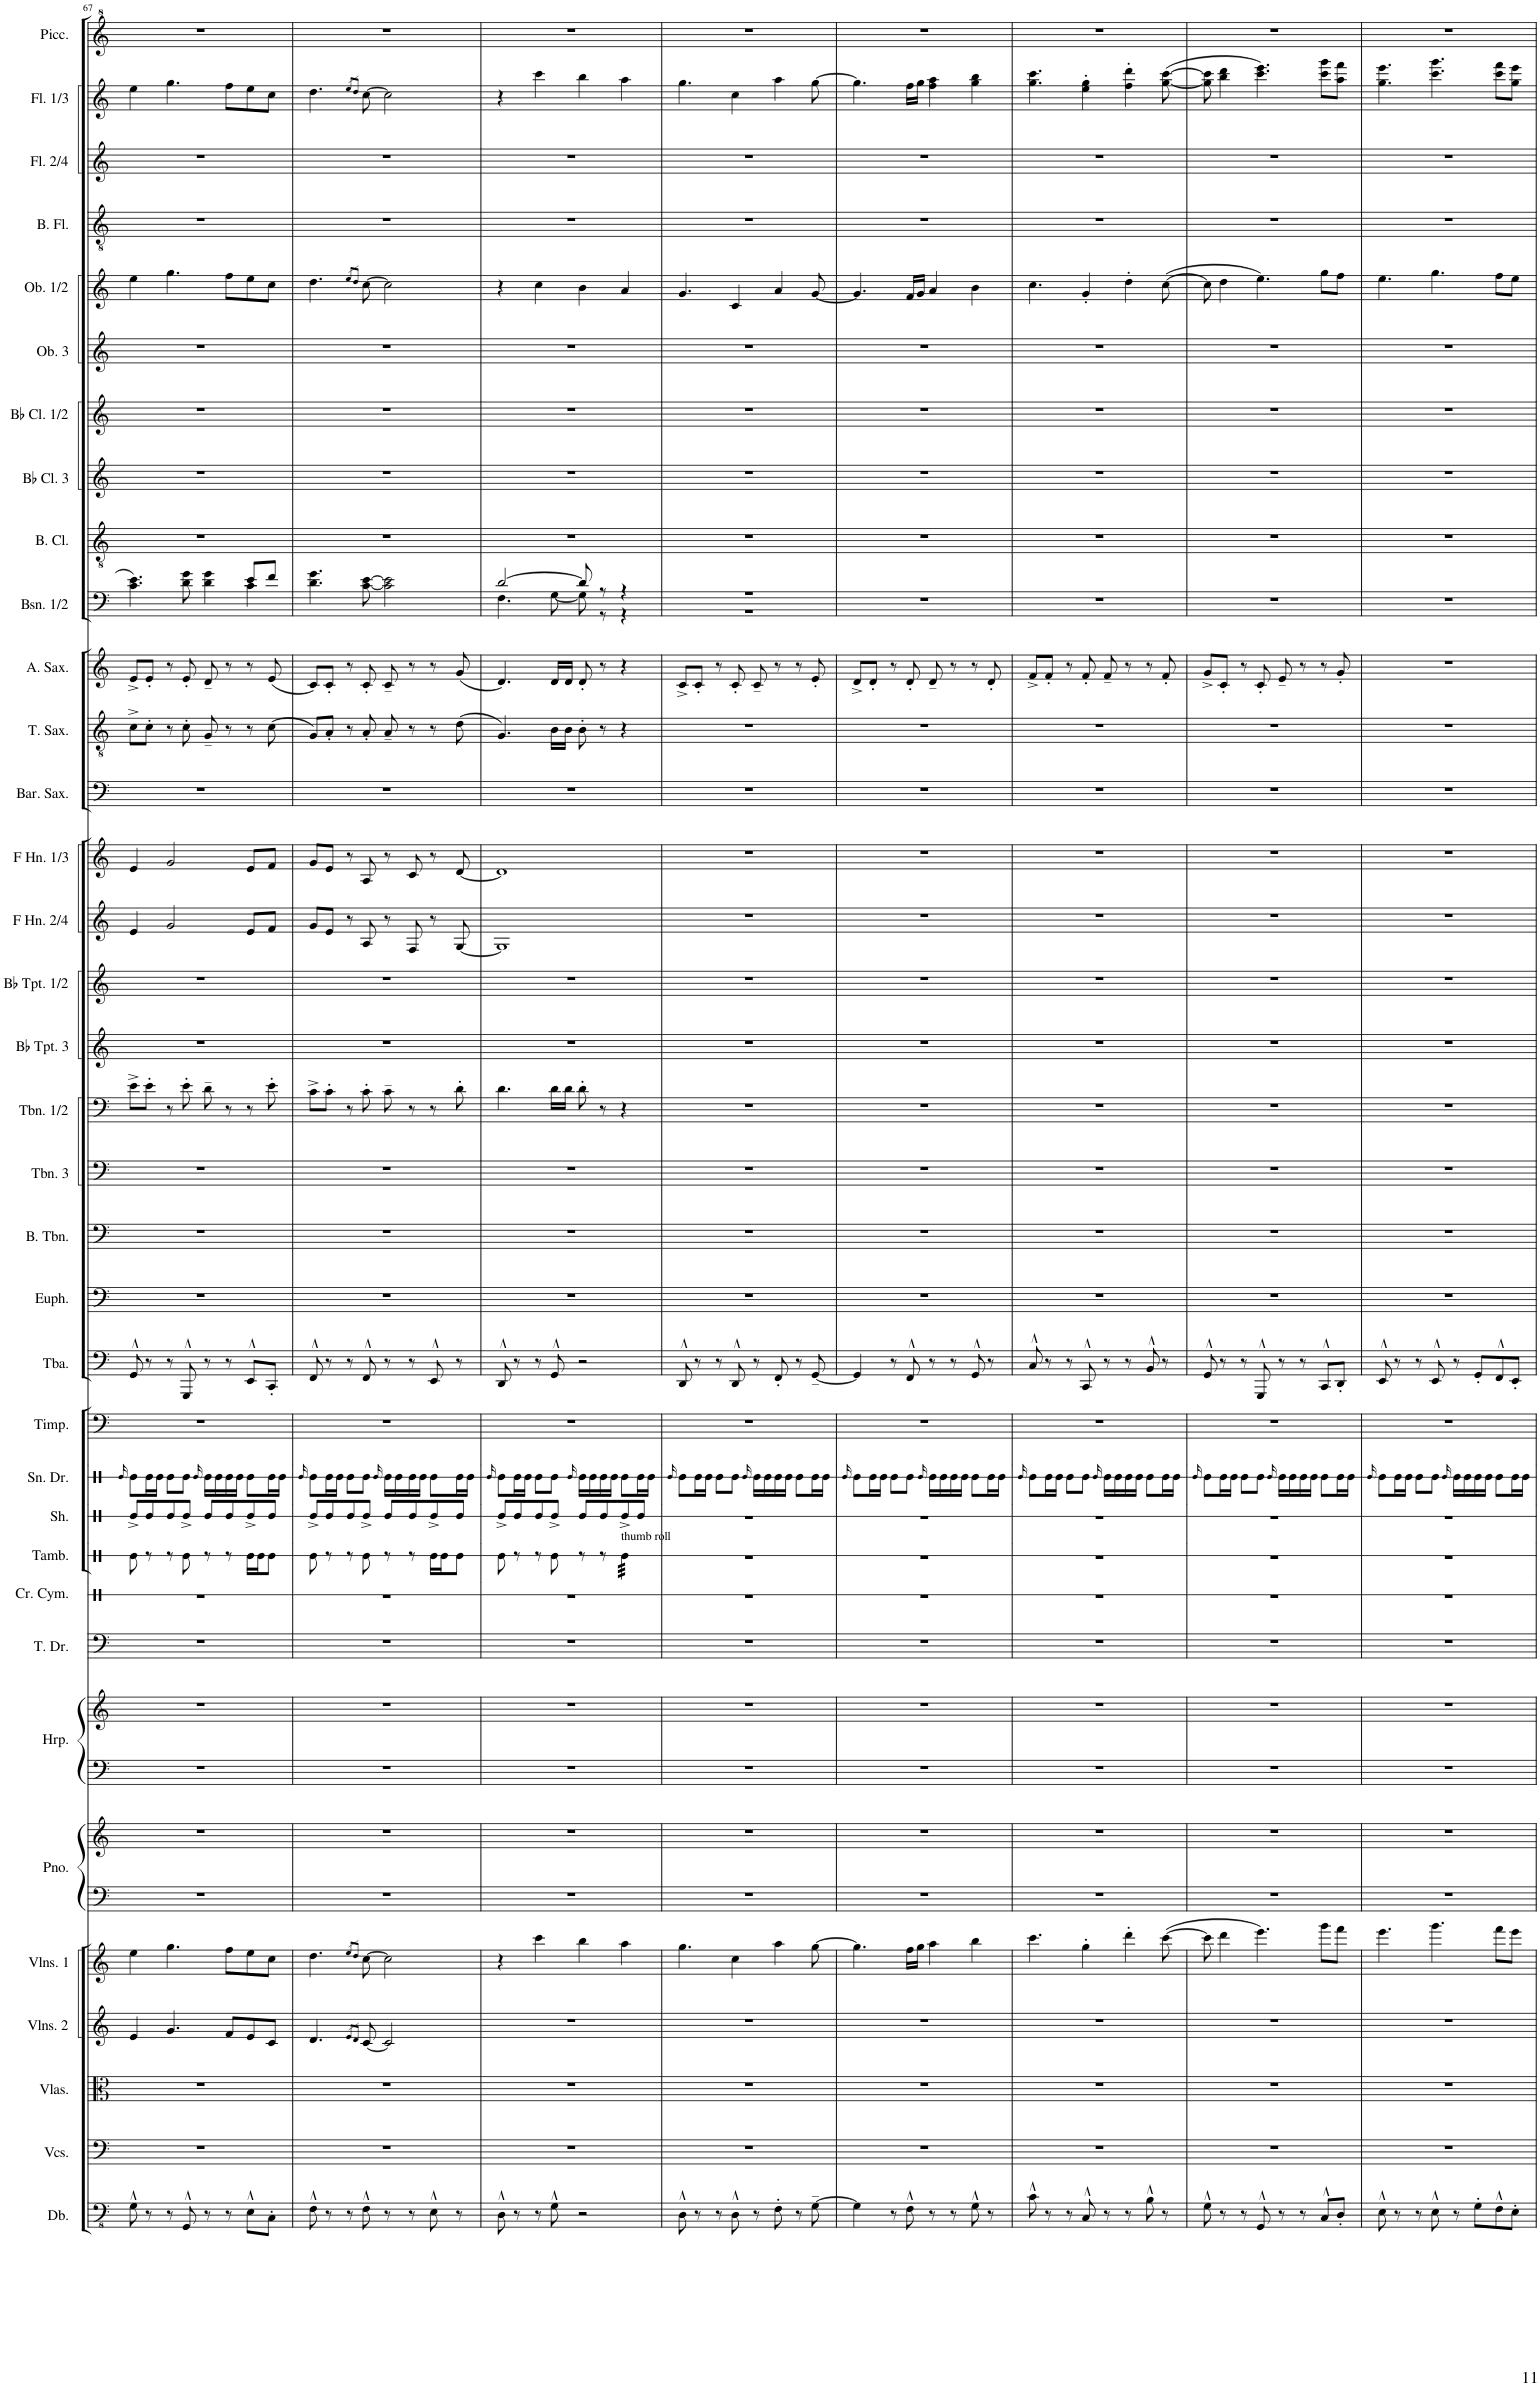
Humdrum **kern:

**kern	**kern	**kern	**kern	**kern	**kern	**kern	**kern	**kern	**kern	**kern	**kern	**kern	**kern	**kern	**kern	**kern	**kern	**kern	**kern	**kern	**kern	**kern	**kern	**kern	**kern	**kern	**kern	**kern	**kern	**kern	**kern	**kern	**kern	**kern	**kern	**kern
*part35	*part34	*part33	*part32	*part31	*part30	*part30	*part29	*part29	*part28	*part27	*part26	*part25	*part24	*part23	*part22	*part21	*part20	*part19	*part18	*part17	*part16	*part15	*part14	*part13	*part12	*part11	*part10	*part9	*part8	*part7	*part6	*part5	*part4	*part3	*part2	*part1
*staff37	*staff36	*staff35	*staff34	*staff33	*staff32	*staff31	*staff30	*staff29	*staff28	*staff27	*staff26	*staff25	*staff24	*staff23	*staff22	*staff21	*staff20	*staff19	*staff18	*staff17	*staff16	*staff15	*staff14	*staff13	*staff12	*staff11	*staff10	*staff9	*staff8	*staff7	*staff6	*staff5	*staff4	*staff3	*staff2	*staff1
*I"Double Bass  (Opt. Electric Bass)	*I"Violoncellos	*I"Violas	*I"Violins 2	*I"Violins 1	*I"Piano	*	*I"Harp	*	*I"Taiko Drums	*I"Crash Cymbal	*I"Tambourine	*I"Shaker	*I"Snare Drum	*I"Timpani	*I"Tuba	*I"Euphonium	*I"Bass Trombone	*I"Trombone 3	*I"Trombone 1/2	*I"Bb Trumpet 3	*I"Bb Trumpet 1/2	*I"F Horn 2/4	*I"F Horn 1/3	*I"Baritone Saxophone	*I"Tenor Saxophone	*I"Alto Saxophone	*I"Bassoon 1/2	*I"Bass Clarinet	*I"Bb Clarinet 3	*I"Bb Clarinet 1/2	*I"Oboe 3	*I"Oboe 1/2	*I"Bass Flute	*I"Flute 2/4	*I"Flute 1/3	*I"Piccolo
*I'Db.	*I'Vcs.	*I'Vlas.	*I'Vlns. 2	*I'Vlns. 1	*I'Pno.	*	*I'Hrp.	*	*I'T. Dr.	*I'Cr. Cym.	*I'Tamb.	*I'Sh.	*I'Sn. Dr.	*I'Timp.	*I'Tba.	*I'Euph.	*I'B. Tbn.	*I'Tbn. 3	*I'Tbn. 1/2	*I'Bb Tpt. 3	*I'Bb Tpt. 1/2	*I'F Hn. 2/4	*I'F Hn. 1/3	*I'Bar. Sax.	*I'T. Sax.	*I'A. Sax.	*I'Bsn. 1/2	*I'B. Cl.	*I'Bb Cl. 3	*I'Bb Cl. 1/2	*I'Ob. 3	*I'Ob. 1/2	*I'B. Fl.	*I'Fl. 2/4	*I'Fl. 1/3	*I'Picc.
!!LO:PB:g=z
*clefFv4	*clefF4	*clefC3	*clefG2	*clefG2	*clefF4	*clefG2	*clefF4	*clefG2	*clefF4	*clefX	*clefX	*clefX	*clefX	*clefF4	*clefF4	*clefF4	*clefF4	*clefF4	*clefF4	*clefG2	*clefG2	*clefG2	*clefG2	*clefF4	*clefGv2	*clefG2	*clefF4	*clefGv2	*clefG2	*clefG2	*clefG2	*clefG2	*clefGv2	*clefG2	*clefG2	*clefG^2
*	*	*	*	*	*	*	*	*	*	*	*	*	*	*	*	*	*	*	*	*ITrd1c2	*ITrd1c2	*ITrd4c7	*ITrd4c7	*ITrd12c21	*ITrd8c14	*ITrd5c9	*	*ITrd8c14	*ITrd1c2	*ITrd1c2	*	*	*	*	*	*ITrd-7c-12
*k[]	*k[]	*k[]	*k[]	*k[]	*k[]	*k[]	*k[]	*k[]	*k[]	*k[]	*k[]	*k[]	*k[]	*k[]	*k[]	*k[]	*k[]	*k[]	*k[]	*k[]	*k[]	*k[]	*k[]	*k[]	*k[]	*k[]	*k[]	*k[]	*k[]	*k[]	*k[]	*k[]	*k[]	*k[]	*k[]	*k[]
*M4/4	*M4/4	*M4/4	*M4/4	*M4/4	*M4/4	*M4/4	*M4/4	*M4/4	*M4/4	*M4/4	*M4/4	*M4/4	*M4/4	*M4/4	*M4/4	*M4/4	*M4/4	*M4/4	*M4/4	*M4/4	*M4/4	*M4/4	*M4/4	*M4/4	*M4/4	*M4/4	*M4/4	*M4/4	*M4/4	*M4/4	*M4/4	*M4/4	*M4/4	*M4/4	*M4/4	*M4/4
=67	=67	=67	=67	=67	=67	=67	=67	=67	=67	=67	=67	=67	=67	=67	=67	=67	=67	=67	=67	=67	=67	=67	=67	=67	=67	=67	=67	=67	=67	=67	=67	=67	=67	=67	=67	=67
.	.	.	.	.	.	.	.	.	.	.	.	.	16qRe/	.	.	.	.	.	.	.	.	.	.	.	.	.	.	.	.	.	.	.	.	.	.	.
*	*	*	*	*	*	*	*	*	*	*	*	*	*	*	*	*	*	*	*	*	*	*	*	*	*	*	*^	*	*	*	*	*	*	*	*	*
8GG^^\	1r	1r	4e/	4ee\	1r	1r	1r	1r	1r	1r	8Re\	8Re^/L	8Re\L	1r	8GG^^/	1r	1r	1r	8e^\L	1r	1r	4e/	4e/	1r	8c^\L	8e^/L	4.c\ 4.e\	2.ryy	1r	1r	1r	1r	4ee\	1r	1r	4ee\	1r
8r	.	.	.	.	.	.	.	.	.	.	8r	8Re/	16Re\L	.	8r	.	.	.	8e'\J	.	.	.	.	.	8c'\J	8e'/J	.	.	.	.	.	.	.	.	.	.	.
.	.	.	.	.	.	.	.	.	.	.	.	.	16Re\JJ	.	.	.	.	.	.	.	.	.	.	.	.	.	.	.	.	.	.	.	.	.	.	.	.
8r	.	.	4.g/	4.gg\	.	.	.	.	.	.	8r	8Re/	8Re\L	.	8r	.	.	.	8r	.	.	2g/	2g/	.	8r	8r	.	.	.	.	.	.	4.gg\	.	.	4.gg\	.
8GGG^^/	.	.	.	.	.	.	.	.	.	.	8Re\	8Re^/J	8Re\J	.	8GGG^^/	.	.	.	8e'\	.	.	.	.	.	8c'\	8e'/	8d\ 8g\	.	.	.	.	.	.	.	.	.	.
.	.	.	.	.	.	.	.	.	.	.	.	.	16qRe/	.	.	.	.	.	.	.	.	.	.	.	.	.	.	.	.	.	.	.	.	.	.	.	.
8r	.	.	.	.	.	.	.	.	.	.	8r	8Re/L	16Re\LL	.	8r	.	.	.	8d~\	.	.	.	.	.	8G~/	8d~/	4d\ 4g\	.	.	.	.	.	.	.	.	.	.
.	.	.	.	.	.	.	.	.	.	.	.	.	16Re\	.	.	.	.	.	.	.	.	.	.	.	.	.	.	.	.	.	.	.	.	.	.	.	.
8r	.	.	8f/L	8ff\L	.	.	.	.	.	.	8r	8Re/	16Re\	.	8r	.	.	.	8r	.	.	.	.	.	8r	8r	.	.	.	.	.	.	8ff\L	.	.	8ff\L	.
.	.	.	.	.	.	.	.	.	.	.	.	.	16Re\JJ	.	.	.	.	.	.	.	.	.	.	.	.	.	.	.	.	.	.	.	.	.	.	.	.
8EE^^\L	.	.	8e/	8ee\	.	.	.	.	.	.	16Re\LL	8Re^/	8Re\L	.	8EE^^/L	.	.	.	8r	.	.	8e/L	8e/L	.	8r	8r	8e/L	4c\	.	.	.	.	8ee\	.	.	8ee\	.
.	.	.	.	.	.	.	.	.	.	.	16Re\J	.	.	.	.	.	.	.	.	.	.	.	.	.	.	.	.	.	.	.	.	.	.	.	.	.	.
8CC'\J	.	.	8c/J	8cc\J	.	.	.	.	.	.	8Re\J	8Re/J	16Re\L	.	8CC'/J	.	.	.	8e'\	.	.	8f/J	8f/J	.	(8c\	(8e/	8f/J	.	.	.	.	.	8cc\J	.	.	8cc\J	.
.	.	.	.	.	.	.	.	.	.	.	.	.	16Re\JJ	.	.	.	.	.	.	.	.	.	.	.	.	.	.	.	.	.	.	.	.	.	.	.	.
*	*	*	*	*	*	*	*	*	*	*	*	*	*	*	*	*	*	*	*	*	*	*	*	*	*	*	*v	*v	*	*	*	*	*	*	*	*	*
=68	=68	=68	=68	=68	=68	=68	=68	=68	=68	=68	=68	=68	=68	=68	=68	=68	=68	=68	=68	=68	=68	=68	=68	=68	=68	=68	=68	=68	=68	=68	=68	=68	=68	=68	=68	=68
.	.	.	.	.	.	.	.	.	.	.	.	.	16qRe/	.	.	.	.	.	.	.	.	.	.	.	.	.	.	.	.	.	.	.	.	.	.	.
8FF^^\	1r	1r	4.d/	4.dd\	1r	1r	1r	1r	1r	1r	8Re\	8Re^/L	8Re\L	1r	8FF^^/	1r	1r	1r	8c^\L	1r	1r	8g/L	8g/L	1r	8G/L)	8c/L)	4.d\ 4.g\	1r	1r	1r	1r	4.dd\	1r	1r	4.dd\	1r
8r	.	.	.	.	.	.	.	.	.	.	8r	8Re/	16Re\L	.	8r	.	.	.	8c'\J	.	.	8e/J	8e/J	.	8A'/J	8c'/J	.	.	.	.	.	.	.	.	.	.
.	.	.	.	.	.	.	.	.	.	.	.	.	16Re\JJ	.	.	.	.	.	.	.	.	.	.	.	.	.	.	.	.	.	.	.	.	.	.	.
8r	.	.	.	.	.	.	.	.	.	.	8r	8Re/	8Re\L	.	8r	.	.	.	8r	.	.	8r	8r	.	8r	8r	.	.	.	.	.	.	.	.	.	.
.	.	.	8qe/L	8qee/L	.	.	.	.	.	.	.	.	.	.	.	.	.	.	.	.	.	.	.	.	.	.	.	.	.	.	.	8qee/L	.	.	8qee/L	.
.	.	.	8qd/J	8qdd/J	.	.	.	.	.	.	.	.	.	.	.	.	.	.	.	.	.	.	.	.	.	.	.	.	.	.	.	8qdd/J	.	.	8qdd/J	.
8FF^^\	.	.	[8c/	[8cc\	.	.	.	.	.	.	8Re\	8Re^/J	8Re\J	.	8FF^^/	.	.	.	8c'\	.	.	8A/	8A/	.	8A'/	8c'/	[8c\ [>8e\	.	.	.	.	[8cc\	.	.	[8cc\	.
.	.	.	.	.	.	.	.	.	.	.	.	.	16qRe/	.	.	.	.	.	.	.	.	.	.	.	.	.	.	.	.	.	.	.	.	.	.	.
8r	.	.	2c/]	2cc\]	.	.	.	.	.	.	8r	8Re/L	16Re\LL	.	8r	.	.	.	8c~\	.	.	8r	8r	.	8A~/	8c~/	2c\] 2e\]	.	.	.	.	2cc\]	.	.	2cc\]	.
.	.	.	.	.	.	.	.	.	.	.	.	.	16Re\	.	.	.	.	.	.	.	.	.	.	.	.	.	.	.	.	.	.	.	.	.	.	.
8r	.	.	.	.	.	.	.	.	.	.	8r	8Re/	16Re\	.	8r	.	.	.	8r	.	.	8F/	8c/	.	8r	8r	.	.	.	.	.	.	.	.	.	.
.	.	.	.	.	.	.	.	.	.	.	.	.	16Re\JJ	.	.	.	.	.	.	.	.	.	.	.	.	.	.	.	.	.	.	.	.	.	.	.
8EE^^\	.	.	.	.	.	.	.	.	.	.	16Re\LL	8Re^/	8Re\L	.	8EE^^/	.	.	.	8r	.	.	8r	8r	.	8r	8r	.	.	.	.	.	.	.	.	.	.
.	.	.	.	.	.	.	.	.	.	.	16Re\J	.	.	.	.	.	.	.	.	.	.	.	.	.	.	.	.	.	.	.	.	.	.	.	.	.
8r	.	.	.	.	.	.	.	.	.	.	8Re\J	8Re/J	16Re\L	.	8r	.	.	.	8d'\	.	.	[8G/	[8d/	.	(8d\	(8g/	.	.	.	.	.	.	.	.	.	.
.	.	.	.	.	.	.	.	.	.	.	.	.	16Re\JJ	.	.	.	.	.	.	.	.	.	.	.	.	.	.	.	.	.	.	.	.	.	.	.
=69	=69	=69	=69	=69	=69	=69	=69	=69	=69	=69	=69	=69	=69	=69	=69	=69	=69	=69	=69	=69	=69	=69	=69	=69	=69	=69	=69	=69	=69	=69	=69	=69	=69	=69	=69	=69
.	.	.	.	.	.	.	.	.	.	.	.	.	16qRe/	.	.	.	.	.	.	.	.	.	.	.	.	.	.	.	.	.	.	.	.	.	.	.
*	*	*	*	*	*	*	*	*	*	*	*	*	*	*	*	*	*	*	*	*	*	*	*	*	*	*	*^	*	*	*	*	*	*	*	*	*
8DD^^\	1r	1r	1r	4r	1r	1r	1r	1r	1r	1r	8Re\	8Re^/L	8Re\L	1r	8DD^^/	1r	1r	1r	4.d\	1r	1r	1G]	1d]	1r	4.G/)	4.d/)	[2d/	4.F\	1r	1r	1r	1r	4r	1r	1r	4r	1r
8r	.	.	.	.	.	.	.	.	.	.	8r	8Re/	16Re\L	.	8r	.	.	.	.	.	.	.	.	.	.	.	.	.	.	.	.	.	.	.	.	.	.
.	.	.	.	.	.	.	.	.	.	.	.	.	16Re\JJ	.	.	.	.	.	.	.	.	.	.	.	.	.	.	.	.	.	.	.	.	.	.	.	.
8r	.	.	.	4ccc\	.	.	.	.	.	.	8r	8Re/	8Re\L	.	8r	.	.	.	.	.	.	.	.	.	.	.	.	.	.	.	.	.	4cc\	.	.	4ccc\	.
8GG^^\	.	.	.	.	.	.	.	.	.	.	8Re\	8Re^/J	8Re\J	.	8GG^^/	.	.	.	16d\LL	.	.	.	.	.	16B\LL	16d/LL	.	[8G\	.	.	.	.	.	.	.	.	.
.	.	.	.	.	.	.	.	.	.	.	.	.	.	.	.	.	.	.	16d\JJ	.	.	.	.	.	16B\JJ	16d/JJ	.	.	.	.	.	.	.	.	.	.	.
.	.	.	.	.	.	.	.	.	.	.	.	.	16qRe/	.	.	.	.	.	.	.	.	.	.	.	.	.	.	.	.	.	.	.	.	.	.	.	.
2r	.	.	.	4bb\	.	.	.	.	.	.	8r	8Re/L	16Re\LL	.	2r	.	.	.	8d'\	.	.	.	.	.	8B'\	8d'/	8d/]	8G\]	.	.	.	.	4b\	.	.	4bb\	.
.	.	.	.	.	.	.	.	.	.	.	.	.	16Re\	.	.	.	.	.	.	.	.	.	.	.	.	.	.	.	.	.	.	.	.	.	.	.	.
.	.	.	.	.	.	.	.	.	.	.	8r	8Re/	16Re\	.	.	.	.	.	8r	.	.	.	.	.	8r	8r	8r	8r	.	.	.	.	.	.	.	.	.
.	.	.	.	.	.	.	.	.	.	.	.	.	16Re\JJ	.	.	.	.	.	.	.	.	.	.	.	.	.	.	.	.	.	.	.	.	.	.	.	.
!	!	!	!	!	!	!	!	!	!	!	!LO:TX:a:t=thumb roll	!	!	!	!	!	!	!	!	!	!	!	!	!	!	!	!	!	!	!	!	!	!	!	!	!	!
*	*	*	*	*	*	*	*	*	*	*	*tremolo	*	*	*	*	*	*	*	*	*	*	*	*	*	*	*	*	*	*	*	*	*	*	*	*	*	*
.	.	.	.	4aa\	.	.	.	.	.	.	32Re\LLL	8Re^/	8Re\L	.	.	.	.	.	4r	.	.	.	.	.	4r	4r	4r	4r	.	.	.	.	4a/	.	.	4aa\	.
.	.	.	.	.	.	.	.	.	.	.	32Re\	.	.	.	.	.	.	.	.	.	.	.	.	.	.	.	.	.	.	.	.	.	.	.	.	.	.
.	.	.	.	.	.	.	.	.	.	.	32Re\	.	.	.	.	.	.	.	.	.	.	.	.	.	.	.	.	.	.	.	.	.	.	.	.	.	.
.	.	.	.	.	.	.	.	.	.	.	32Re\	.	.	.	.	.	.	.	.	.	.	.	.	.	.	.	.	.	.	.	.	.	.	.	.	.	.
.	.	.	.	.	.	.	.	.	.	.	32Re\	8Re/J	16Re\L	.	.	.	.	.	.	.	.	.	.	.	.	.	.	.	.	.	.	.	.	.	.	.	.
.	.	.	.	.	.	.	.	.	.	.	32Re\	.	.	.	.	.	.	.	.	.	.	.	.	.	.	.	.	.	.	.	.	.	.	.	.	.	.
.	.	.	.	.	.	.	.	.	.	.	32Re\	.	16Re\JJ	.	.	.	.	.	.	.	.	.	.	.	.	.	.	.	.	.	.	.	.	.	.	.	.
.	.	.	.	.	.	.	.	.	.	.	32Re\JJJ	.	.	.	.	.	.	.	.	.	.	.	.	.	.	.	.	.	.	.	.	.	.	.	.	.	.
*	*	*	*	*	*	*	*	*	*	*	*Xtremolo	*	*	*	*	*	*	*	*	*	*	*	*	*	*	*	*	*	*	*	*	*	*	*	*	*	*
=70	=70	=70	=70	=70	=70	=70	=70	=70	=70	=70	=70	=70	=70	=70	=70	=70	=70	=70	=70	=70	=70	=70	=70	=70	=70	=70	=70	=70	=70	=70	=70	=70	=70	=70	=70	=70	=70
.	.	.	.	.	.	.	.	.	.	.	.	.	16qRe/	.	.	.	.	.	.	.	.	.	.	.	.	.	.	.	.	.	.	.	.	.	.	.	.
8DD^^\	1r	1r	1r	4.gg\	1r	1r	1r	1r	1r	1r	1r	1r	8Re\L	1r	8DD^^/	1r	1r	1r	1r	1r	1r	1r	1r	1r	1r	8c^/L	1r	1r	1r	1r	1r	1r	4.g/	1r	1r	4.gg\	1r
8r	.	.	.	.	.	.	.	.	.	.	.	.	16Re\L	.	8r	.	.	.	.	.	.	.	.	.	.	8c'/J	.	.	.	.	.	.	.	.	.	.	.
.	.	.	.	.	.	.	.	.	.	.	.	.	16Re\JJ	.	.	.	.	.	.	.	.	.	.	.	.	.	.	.	.	.	.	.	.	.	.	.	.
8r	.	.	.	.	.	.	.	.	.	.	.	.	8Re\L	.	8r	.	.	.	.	.	.	.	.	.	.	8r	.	.	.	.	.	.	.	.	.	.	.
8DD^^\	.	.	.	4cc\	.	.	.	.	.	.	.	.	8Re\J	.	8DD^^/	.	.	.	.	.	.	.	.	.	.	8c'/	.	.	.	.	.	.	4c/	.	.	4cc\	.
.	.	.	.	.	.	.	.	.	.	.	.	.	16qRe/	.	.	.	.	.	.	.	.	.	.	.	.	.	.	.	.	.	.	.	.	.	.	.	.
8r	.	.	.	.	.	.	.	.	.	.	.	.	16Re\LL	.	8r	.	.	.	.	.	.	.	.	.	.	8c~/	.	.	.	.	.	.	.	.	.	.	.
.	.	.	.	.	.	.	.	.	.	.	.	.	16Re\	.	.	.	.	.	.	.	.	.	.	.	.	.	.	.	.	.	.	.	.	.	.	.	.
8FF'\	.	.	.	4aa\	.	.	.	.	.	.	.	.	16Re\	.	8FF'/	.	.	.	.	.	.	.	.	.	.	8r	.	.	.	.	.	.	4a/	.	.	4aa\	.
.	.	.	.	.	.	.	.	.	.	.	.	.	16Re\JJ	.	.	.	.	.	.	.	.	.	.	.	.	.	.	.	.	.	.	.	.	.	.	.	.
8r	.	.	.	.	.	.	.	.	.	.	.	.	8Re\L	.	8r	.	.	.	.	.	.	.	.	.	.	8r	.	.	.	.	.	.	.	.	.	.	.
[8GG~\	.	.	.	[8gg\	.	.	.	.	.	.	.	.	16Re\L	.	[8GG~/	.	.	.	.	.	.	.	.	.	.	8e'/	.	.	.	.	.	.	[8g/	.	.	[8gg\	.
.	.	.	.	.	.	.	.	.	.	.	.	.	16Re\JJ	.	.	.	.	.	.	.	.	.	.	.	.	.	.	.	.	.	.	.	.	.	.	.	.
*	*	*	*	*	*	*	*	*	*	*	*	*	*	*	*	*	*	*	*	*	*	*	*	*	*	*	*v	*v	*	*	*	*	*	*	*	*	*
=71	=71	=71	=71	=71	=71	=71	=71	=71	=71	=71	=71	=71	=71	=71	=71	=71	=71	=71	=71	=71	=71	=71	=71	=71	=71	=71	=71	=71	=71	=71	=71	=71	=71	=71	=71	=71
.	.	.	.	.	.	.	.	.	.	.	.	.	16qRe/	.	.	.	.	.	.	.	.	.	.	.	.	.	.	.	.	.	.	.	.	.	.	.
4GG\]	1r	1r	1r	4.gg\]	1r	1r	1r	1r	1r	1r	1r	1r	8Re\L	1r	4GG/]	1r	1r	1r	1r	1r	1r	1r	1r	1r	1r	8d^/L	1r	1r	1r	1r	1r	4.g/]	1r	1r	4.gg\]	1r
.	.	.	.	.	.	.	.	.	.	.	.	.	16Re\L	.	.	.	.	.	.	.	.	.	.	.	.	8d'/J	.	.	.	.	.	.	.	.	.	.
.	.	.	.	.	.	.	.	.	.	.	.	.	16Re\JJ	.	.	.	.	.	.	.	.	.	.	.	.	.	.	.	.	.	.	.	.	.	.	.
8r	.	.	.	.	.	.	.	.	.	.	.	.	8Re\L	.	8r	.	.	.	.	.	.	.	.	.	.	8r	.	.	.	.	.	.	.	.	.	.
8FF^^\	.	.	.	16ff\LL	.	.	.	.	.	.	.	.	8Re\J	.	8FF^^/	.	.	.	.	.	.	.	.	.	.	8d'/	.	.	.	.	.	16f/LL	.	.	16ff\LL	.
.	.	.	.	16gg\JJ	.	.	.	.	.	.	.	.	.	.	.	.	.	.	.	.	.	.	.	.	.	.	.	.	.	.	.	16g/JJ	.	.	16gg\JJ	.
.	.	.	.	.	.	.	.	.	.	.	.	.	16qRe/	.	.	.	.	.	.	.	.	.	.	.	.	.	.	.	.	.	.	.	.	.	.	.
8r	.	.	.	4aa\	.	.	.	.	.	.	.	.	16Re\LL	.	8r	.	.	.	.	.	.	.	.	.	.	8d~/	.	.	.	.	.	4a/	.	.	4ff\ 4aa\	.
.	.	.	.	.	.	.	.	.	.	.	.	.	16Re\	.	.	.	.	.	.	.	.	.	.	.	.	.	.	.	.	.	.	.	.	.	.	.
8r	.	.	.	.	.	.	.	.	.	.	.	.	16Re\	.	8r	.	.	.	.	.	.	.	.	.	.	8r	.	.	.	.	.	.	.	.	.	.
.	.	.	.	.	.	.	.	.	.	.	.	.	16Re\JJ	.	.	.	.	.	.	.	.	.	.	.	.	.	.	.	.	.	.	.	.	.	.	.
8GG^^\	.	.	.	4bb\	.	.	.	.	.	.	.	.	8Re\L	.	8GG^^/	.	.	.	.	.	.	.	.	.	.	8r	.	.	.	.	.	4b\	.	.	4gg\ 4bb\	.
8r	.	.	.	.	.	.	.	.	.	.	.	.	16Re\L	.	8r	.	.	.	.	.	.	.	.	.	.	8d'/	.	.	.	.	.	.	.	.	.	.
.	.	.	.	.	.	.	.	.	.	.	.	.	16Re\JJ	.	.	.	.	.	.	.	.	.	.	.	.	.	.	.	.	.	.	.	.	.	.	.
=72	=72	=72	=72	=72	=72	=72	=72	=72	=72	=72	=72	=72	=72	=72	=72	=72	=72	=72	=72	=72	=72	=72	=72	=72	=72	=72	=72	=72	=72	=72	=72	=72	=72	=72	=72	=72
.	.	.	.	.	.	.	.	.	.	.	.	.	16qRe/	.	.	.	.	.	.	.	.	.	.	.	.	.	.	.	.	.	.	.	.	.	.	.
8C^^\	1r	1r	1r	4.ccc\	1r	1r	1r	1r	1r	1r	1r	1r	8Re\L	1r	8C^^/	1r	1r	1r	1r	1r	1r	1r	1r	1r	1r	8f^/L	1r	1r	1r	1r	1r	4.cc\	1r	1r	4.gg\ 4.ccc\	1r
8r	.	.	.	.	.	.	.	.	.	.	.	.	16Re\L	.	8r	.	.	.	.	.	.	.	.	.	.	8f'/J	.	.	.	.	.	.	.	.	.	.
.	.	.	.	.	.	.	.	.	.	.	.	.	16Re\JJ	.	.	.	.	.	.	.	.	.	.	.	.	.	.	.	.	.	.	.	.	.	.	.
8r	.	.	.	.	.	.	.	.	.	.	.	.	8Re\L	.	8r	.	.	.	.	.	.	.	.	.	.	8r	.	.	.	.	.	.	.	.	.	.
8CC^^/	.	.	.	4gg'\	.	.	.	.	.	.	.	.	8Re\J	.	8CC^^/	.	.	.	.	.	.	.	.	.	.	8f'/	.	.	.	.	.	4g'/	.	.	4ee\' 4gg\'	.
.	.	.	.	.	.	.	.	.	.	.	.	.	16qRe/	.	.	.	.	.	.	.	.	.	.	.	.	.	.	.	.	.	.	.	.	.	.	.
8r	.	.	.	.	.	.	.	.	.	.	.	.	16Re\LL	.	8r	.	.	.	.	.	.	.	.	.	.	8f~/	.	.	.	.	.	.	.	.	.	.
.	.	.	.	.	.	.	.	.	.	.	.	.	16Re\	.	.	.	.	.	.	.	.	.	.	.	.	.	.	.	.	.	.	.	.	.	.	.
8r	.	.	.	4ddd'\	.	.	.	.	.	.	.	.	16Re\	.	8r	.	.	.	.	.	.	.	.	.	.	8r	.	.	.	.	.	4dd'\	.	.	4ff\' 4ddd\'	.
.	.	.	.	.	.	.	.	.	.	.	.	.	16Re\JJ	.	.	.	.	.	.	.	.	.	.	.	.	.	.	.	.	.	.	.	.	.	.	.
8BB^^\	.	.	.	.	.	.	.	.	.	.	.	.	8Re\L	.	8BB^^/	.	.	.	.	.	.	.	.	.	.	8r	.	.	.	.	.	.	.	.	.	.
8r	.	.	.	([8ccc\	.	.	.	.	.	.	.	.	16Re\L	.	8r	.	.	.	.	.	.	.	.	.	.	8f'/	.	.	.	.	.	([8cc\	.	.	([8gg\ [8ccc\	.
.	.	.	.	.	.	.	.	.	.	.	.	.	16Re\JJ	.	.	.	.	.	.	.	.	.	.	.	.	.	.	.	.	.	.	.	.	.	.	.
=73	=73	=73	=73	=73	=73	=73	=73	=73	=73	=73	=73	=73	=73	=73	=73	=73	=73	=73	=73	=73	=73	=73	=73	=73	=73	=73	=73	=73	=73	=73	=73	=73	=73	=73	=73	=73
.	.	.	.	.	.	.	.	.	.	.	.	.	16qRe/	.	.	.	.	.	.	.	.	.	.	.	.	.	.	.	.	.	.	.	.	.	.	.
8GG^^\	1r	1r	1r	8ccc\]	1r	1r	1r	1r	1r	1r	1r	1r	8Re\L	1r	8GG^^/	1r	1r	1r	1r	1r	1r	1r	1r	1r	1r	8g^/L	1r	1r	1r	1r	1r	8cc\]	1r	1r	8gg\] 8ccc\]	1r
8r	.	.	.	4ddd\	.	.	.	.	.	.	.	.	16Re\L	.	8r	.	.	.	.	.	.	.	.	.	.	8c'/J	.	.	.	.	.	4dd\	.	.	4bb\ 4ddd\	.
.	.	.	.	.	.	.	.	.	.	.	.	.	16Re\JJ	.	.	.	.	.	.	.	.	.	.	.	.	.	.	.	.	.	.	.	.	.	.	.
8r	.	.	.	.	.	.	.	.	.	.	.	.	8Re\L	.	8r	.	.	.	.	.	.	.	.	.	.	8r	.	.	.	.	.	.	.	.	.	.
8GGG^^/	.	.	.	4.eee\)	.	.	.	.	.	.	.	.	8Re\J	.	8GGG^^/	.	.	.	.	.	.	.	.	.	.	8c'/	.	.	.	.	.	4.ee\)	.	.	4.ccc\ 4.eee\)	.
.	.	.	.	.	.	.	.	.	.	.	.	.	16qRe/	.	.	.	.	.	.	.	.	.	.	.	.	.	.	.	.	.	.	.	.	.	.	.
8r	.	.	.	.	.	.	.	.	.	.	.	.	16Re\LL	.	8r	.	.	.	.	.	.	.	.	.	.	8e~/	.	.	.	.	.	.	.	.	.	.
.	.	.	.	.	.	.	.	.	.	.	.	.	16Re\	.	.	.	.	.	.	.	.	.	.	.	.	.	.	.	.	.	.	.	.	.	.	.
8r	.	.	.	.	.	.	.	.	.	.	.	.	16Re\	.	8r	.	.	.	.	.	.	.	.	.	.	8r	.	.	.	.	.	.	.	.	.	.
.	.	.	.	.	.	.	.	.	.	.	.	.	16Re\JJ	.	.	.	.	.	.	.	.	.	.	.	.	.	.	.	.	.	.	.	.	.	.	.
8CC^^/L	.	.	.	8ggg\L	.	.	.	.	.	.	.	.	8Re\L	.	8CC^^/L	.	.	.	.	.	.	.	.	.	.	8r	.	.	.	.	.	8gg\L	.	.	8ccc\ 8ggg\L	.
8DD'/J	.	.	.	8fff\J	.	.	.	.	.	.	.	.	16Re\L	.	8DD'/J	.	.	.	.	.	.	.	.	.	.	8g'/	.	.	.	.	.	8ff\J	.	.	8aa\ 8fff\J	.
.	.	.	.	.	.	.	.	.	.	.	.	.	16Re\JJ	.	.	.	.	.	.	.	.	.	.	.	.	.	.	.	.	.	.	.	.	.	.	.
=74	=74	=74	=74	=74	=74	=74	=74	=74	=74	=74	=74	=74	=74	=74	=74	=74	=74	=74	=74	=74	=74	=74	=74	=74	=74	=74	=74	=74	=74	=74	=74	=74	=74	=74	=74	=74
.	.	.	.	.	.	.	.	.	.	.	.	.	16qRe/	.	.	.	.	.	.	.	.	.	.	.	.	.	.	.	.	.	.	.	.	.	.	.
8EE^^\	1r	1r	1r	4.eee\	1r	1r	1r	1r	1r	1r	1r	1r	8Re\L	1r	8EE^^/	1r	1r	1r	1r	1r	1r	1r	1r	1r	1r	1r	1r	1r	1r	1r	1r	4.ee\	1r	1r	4.gg\ 4.eee\	1r
8r	.	.	.	.	.	.	.	.	.	.	.	.	16Re\L	.	8r	.	.	.	.	.	.	.	.	.	.	.	.	.	.	.	.	.	.	.	.	.
.	.	.	.	.	.	.	.	.	.	.	.	.	16Re\JJ	.	.	.	.	.	.	.	.	.	.	.	.	.	.	.	.	.	.	.	.	.	.	.
8r	.	.	.	.	.	.	.	.	.	.	.	.	8Re\L	.	8r	.	.	.	.	.	.	.	.	.	.	.	.	.	.	.	.	.	.	.	.	.
8EE^^\	.	.	.	4.ggg\	.	.	.	.	.	.	.	.	8Re\J	.	8EE^^/	.	.	.	.	.	.	.	.	.	.	.	.	.	.	.	.	4.gg\	.	.	4.ccc\ 4.ggg\	.
.	.	.	.	.	.	.	.	.	.	.	.	.	16qRe/	.	.	.	.	.	.	.	.	.	.	.	.	.	.	.	.	.	.	.	.	.	.	.
8r	.	.	.	.	.	.	.	.	.	.	.	.	16Re\LL	.	8r	.	.	.	.	.	.	.	.	.	.	.	.	.	.	.	.	.	.	.	.	.
.	.	.	.	.	.	.	.	.	.	.	.	.	16Re\	.	.	.	.	.	.	.	.	.	.	.	.	.	.	.	.	.	.	.	.	.	.	.
8GG'\L	.	.	.	.	.	.	.	.	.	.	.	.	16Re\	.	8GG'/L	.	.	.	.	.	.	.	.	.	.	.	.	.	.	.	.	.	.	.	.	.
.	.	.	.	.	.	.	.	.	.	.	.	.	16Re\JJ	.	.	.	.	.	.	.	.	.	.	.	.	.	.	.	.	.	.	.	.	.	.	.
8FF^^\	.	.	.	8fff\L	.	.	.	.	.	.	.	.	8Re\L	.	8FF^^/	.	.	.	.	.	.	.	.	.	.	.	.	.	.	.	.	8ff\L	.	.	8ccc\ 8fff\L	.
8EE'\J	.	.	.	8eee\J	.	.	.	.	.	.	.	.	16Re\L	.	8EE'/J	.	.	.	.	.	.	.	.	.	.	.	.	.	.	.	.	8ee\J	.	.	8gg\ 8eee\J	.
.	.	.	.	.	.	.	.	.	.	.	.	.	16Re\JJ	.	.	.	.	.	.	.	.	.	.	.	.	.	.	.	.	.	.	.	.	.	.	.
=	=	=	=	=	=	=	=	=	=	=	=	=	=	=	=	=	=	=	=	=	=	=	=	=	=	=	=	=	=	=	=	=	=	=	=	=
*-	*-	*-	*-	*-	*-	*-	*-	*-	*-	*-	*-	*-	*-	*-	*-	*-	*-	*-	*-	*-	*-	*-	*-	*-	*-	*-	*-	*-	*-	*-	*-	*-	*-	*-	*-	*-
